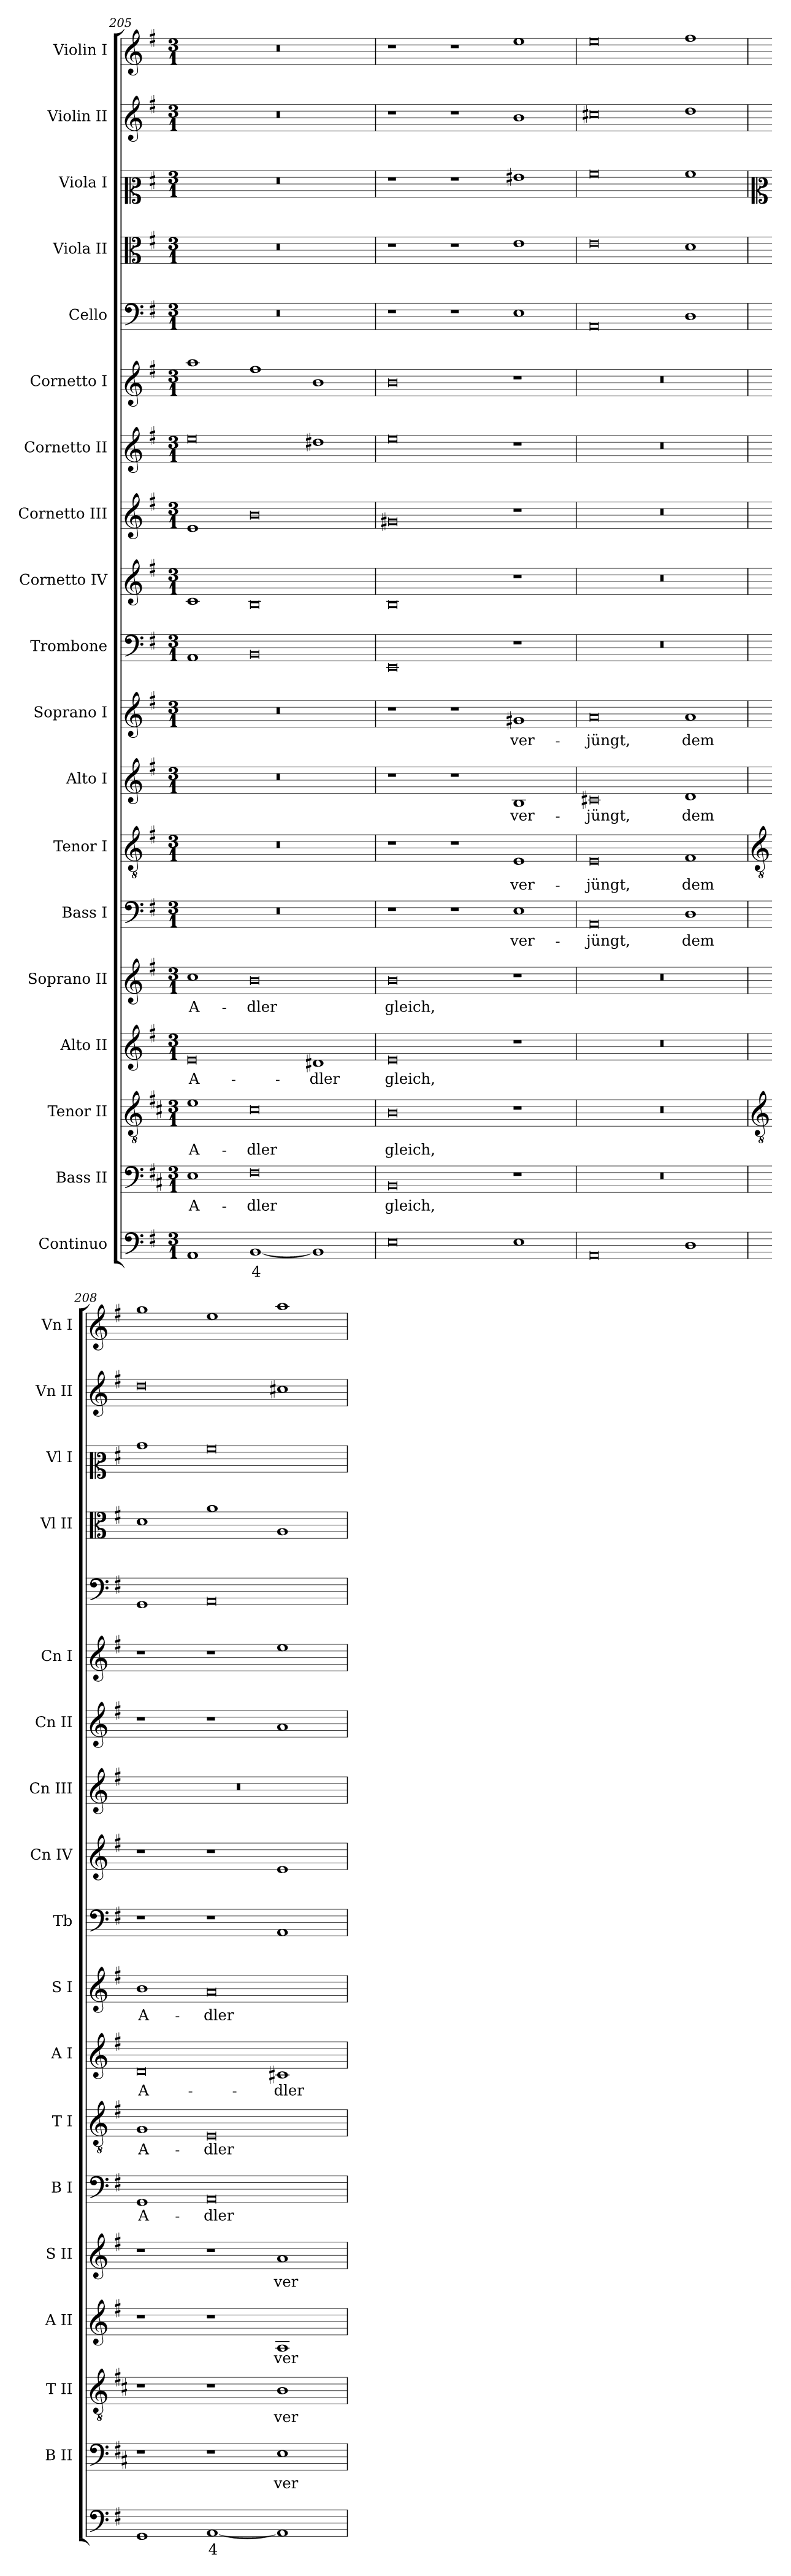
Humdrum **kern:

**kern	**text	**kern	**text	**kern	**text	**kern	**text	**kern	**text	**kern	**text	**kern	**text	**kern	**text	**kern	**text	**kern	**kern	**kern	**kern	**kern	**kern	**kern	**kern	**kern	**kern
*part19	*part19	*part18	*part18	*part17	*part17	*part16	*part16	*part15	*part15	*part14	*part14	*part13	*part13	*part12	*part12	*part11	*part11	*part10	*part9	*part8	*part7	*part6	*part5	*part4	*part3	*part2	*part1
*staff19	*staff19	*staff18	*staff18	*staff17	*staff17	*staff16	*staff16	*staff15	*staff15	*staff14	*staff14	*staff13	*staff13	*staff12	*staff12	*staff11	*staff11	*staff10	*staff9	*staff8	*staff7	*staff6	*staff5	*staff4	*staff3	*staff2	*staff1
*I"Continuo	*	*I"Bass II	*	*I"Tenor II	*	*I"Alto II	*	*I"Soprano II	*	*I"Bass I	*	*I"Tenor I	*	*I"Alto I	*	*I"Soprano I	*	*I"Trombone	*I"Cornetto IV	*I"Cornetto III	*I"Cornetto II	*I"Cornetto I	*I"Cello	*I"Viola II	*I"Viola I	*I"Violin II	*I"Violin I
*	*	*I'B II	*	*I'T II	*	*I'A II	*	*I'S II	*	*I'B I	*	*I'T I	*	*I'A I	*	*I'S I	*	*I'Tb	*I'Cn IV	*I'Cn III	*I'Cn II	*I'Cn I	*	*I'Vl II	*I'Vl I	*I'Vn II	*I'Vn I
*clefF4	*	*clefF4	*	*clefGv2	*	*clefG2	*	*clefG2	*	*clefF4	*	*clefGv2	*	*clefG2	*	*clefG2	*	*clefF4	*clefG2	*clefG2	*clefG2	*clefG2	*clefF4	*clefC3	*clefC2	*clefG2	*clefG2
*	*	*ITrd4c7	*	*ITrd4c7	*	*	*	*	*	*	*	*	*	*	*	*	*	*	*	*	*	*	*	*	*	*	*
*k[f#]	*	*k[f#]	*	*k[f#]	*	*k[f#]	*	*k[f#]	*	*k[f#]	*	*k[f#]	*	*k[f#]	*	*k[f#]	*	*k[f#]	*k[f#]	*k[f#]	*k[f#]	*k[f#]	*k[f#]	*k[f#]	*k[f#]	*k[f#]	*k[f#]
*G:	*	*G:	*	*G:	*	*G:	*	*G:	*	*G:	*	*G:	*	*G:	*	*G:	*	*G:	*G:	*G:	*G:	*G:	*G:	*G:	*G:	*G:	*G:
*M3/1	*	*M3/1	*	*M3/1	*	*M3/1	*	*M3/1	*	*M3/1	*	*M3/1	*	*M3/1	*	*M3/1	*	*M3/1	*M3/1	*M3/1	*M3/1	*M3/1	*M3/1	*M3/1	*M3/1	*M3/1	*M3/1
=205	=205	=205	=205	=205	=205	=205	=205	=205	=205	=205	=205	=205	=205	=205	=205	=205	=205	=205	=205	=205	=205	=205	=205	=205	=205	=205	=205
!	!	!	!LO:LY:b	!	!LO:LY:b	!	!LO:LY:b	!	!LO:LY:b	!LO:N:vis=0	!	!LO:N:vis=0	!	!LO:N:vis=0	!	!LO:N:vis=0	!	!	!	!	!	!	!LO:N:vis=0	!LO:N:vis=0	!LO:N:vis=0	!LO:N:vis=0	!LO:N:vis=0
1AA	.	1AA	A-	1A	A-	0e	A-	1cc	A-	0.r	.	0.r	.	0.r	.	0.r	.	1AA	1c	1e	0ee	1aa	0.r	0.r	0.r	0.r	0.r
!	!LO:LY:b	!	!LO:LY:b	!	!LO:LY:b	!	!	!	!LO:LY:b	!	!	!	!	!	!	!	!	!	!	!	!	!	!	!	!	!	!
[1BB	4	0BB	-dler	0F#	-dler	.	.	0b	-dler	.	.	.	.	.	.	.	.	0BB	0B	0b	.	1ff#	.	.	.	.	.
!	!	!	!	!	!	!	!LO:LY:b	!	!	!	!	!	!	!	!	!	!	!	!	!	!	!	!	!	!	!	!
1BB]	.	.	.	.	.	1d#X	-dler	.	.	.	.	.	.	.	.	.	.	.	.	.	1dd#X	1b	.	.	.	.	.
=206	=206	=206	=206	=206	=206	=206	=206	=206	=206	=206	=206	=206	=206	=206	=206	=206	=206	=206	=206	=206	=206	=206	=206	=206	=206	=206	=206
!	!	!	!LO:LY:b	!	!LO:LY:b	!	!LO:LY:b	!	!LO:LY:b	!	!	!	!	!	!	!	!	!	!	!	!	!	!	!	!	!	!
0E	.	0EE	gleich,	0E	gleich,	0e	gleich,	0b	gleich,	1r	.	1r	.	1r	.	1r	.	0EE	0B	0g#X	0ee	0b	1r	1r	1r	1r	1r
.	.	.	.	.	.	.	.	.	.	1r	.	1r	.	1r	.	1r	.	.	.	.	.	.	1r	1r	1r	1r	1r
!	!	!	!	!	!	!	!	!	!	!	!LO:LY:b	!	!LO:LY:b	!	!LO:LY:b	!	!LO:LY:b	!	!	!	!	!	!	!	!	!	!
1E	.	1r	.	1r	.	1r	.	1r	.	1E	ver-	1E	ver-	1B	ver-	1g#X	ver-	1r	1r	1r	1r	1r	1E	1e	1g#X	1b	1ee
=207	=207	=207	=207	=207	=207	=207	=207	=207	=207	=207	=207	=207	=207	=207	=207	=207	=207	=207	=207	=207	=207	=207	=207	=207	=207	=207	=207
!	!	!LO:N:vis=0	!	!LO:N:vis=0	!	!LO:N:vis=0	!	!LO:N:vis=0	!	!	!LO:LY:b	!	!LO:LY:b	!	!LO:LY:b	!	!LO:LY:b	!LO:N:vis=0	!LO:N:vis=0	!LO:N:vis=0	!LO:N:vis=0	!LO:N:vis=0	!	!	!	!	!
0AA	.	0.r	.	0.r	.	0.r	.	0.r	.	0AA	-jüngt,	0E	-jüngt,	0c#X	-jüngt,	0a	-jüngt,	0.r	0.r	0.r	0.r	0.r	0AA	0e	0a	0cc#X	0ee
!	!	!	!	!	!	!	!	!	!	!	!LO:LY:b	!	!LO:LY:b	!	!LO:LY:b	!	!LO:LY:b	!	!	!	!	!	!	!	!	!	!
1D	.	.	.	.	.	.	.	.	.	1D	dem	1F#	dem	1d	dem	1a	dem	.	.	.	.	.	1D	1d	1a	1dd	1ff#
!!LO:LB:g=z
=208	=208	=208	=208	=208	=208	=208	=208	=208	=208	=208	=208	=208	=208	=208	=208	=208	=208	=208	=208	=208	=208	=208	=208	=208	=208	=208	=208
*	*	*	*	*clefGv2	*	*	*	*	*	*	*	*clefGv2	*	*	*	*	*	*	*	*	*	*	*	*	*clefC2	*	*
!	!	!	!	!	!	!	!	!	!	!	!LO:LY:b	!	!LO:LY:b	!	!LO:LY:b	!	!LO:LY:b	!	!	!LO:N:vis=0	!	!	!	!	!	!	!
1GG	.	1r	.	1r	.	1r	.	1r	.	1GG	A-	1G	A-	0d	A-	1b	A-	1r	1r	0.r	1r	1r	1GG	1d	1b	0dd	1gg
!	!LO:LY:b	!	!	!	!	!	!	!	!	!	!LO:LY:b	!	!LO:LY:b	!	!	!	!LO:LY:b	!	!	!	!	!	!	!	!	!	!
[1AA	4	1r	.	1r	.	1r	.	1r	.	0AA	-dler	0E	-dler	.	.	0a	-dler	1r	1r	.	1r	1r	0AA	1a	0a	.	1ee
!	!	!	!LO:LY:b	!	!LO:LY:b	!	!LO:LY:b	!	!LO:LY:b	!	!	!	!	!	!LO:LY:b	!	!	!	!	!	!	!	!	!	!	!	!
1AA]	.	1AA	ver-	1E	ver-	1A	ver-	1a	ver-	.	.	.	.	1c#X	-dler	.	.	1AA	1e	.	1a	1ee	.	1A	.	1cc#X	1aa
=	=	=	=	=	=	=	=	=	=	=	=	=	=	=	=	=	=	=	=	=	=	=	=	=	=	=	=
*-	*-	*-	*-	*-	*-	*-	*-	*-	*-	*-	*-	*-	*-	*-	*-	*-	*-	*-	*-	*-	*-	*-	*-	*-	*-	*-	*-
